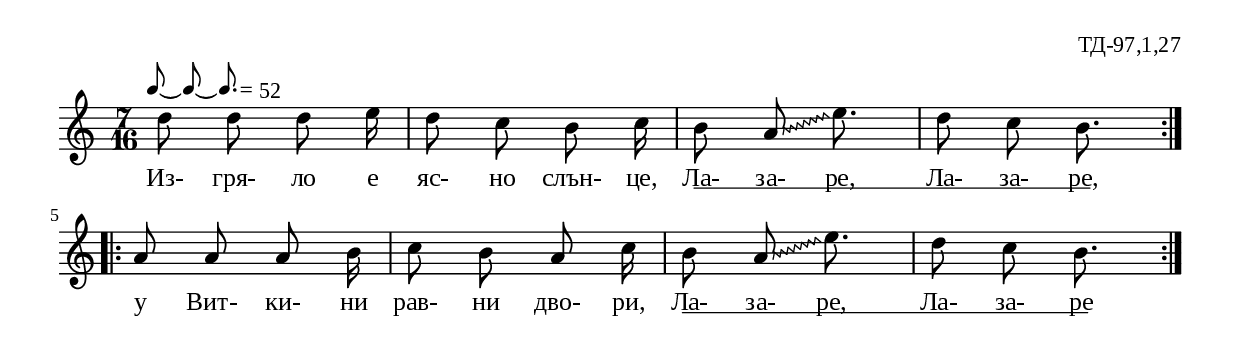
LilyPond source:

%{
laz_097_1_27
%}

\include "td-preamble.ly"
\include "Rhythm_marks.ly"

\score {
\relative c'' {
%% \tempo 4 = 264
\override Score.RehearsalMark #'self-alignment-X = #LEFT
\once \override Score.RehearsalMark #'X-offset = #8
  \rhythmMarkA \rhyMarkAAAdot #"52"
 \time 7/16
\override Glissando #'style = #'zigzag 
d8 d\noBeam d e16\noBeam | d8 c\noBeam b c16\noBeam | b8 a\noBeam\glissando e'8. |
d8 c\noBeam b8. 
\bar ":|:"
a8 a\noBeam a b16\noBeam | c8 b\noBeam a c16\noBeam | b8 a\noBeam\glissando e'8. |
d8 c\noBeam b8.
 \bar ":|" 
}
\addlyrics { Из- гря- ло е яс- но слън- це, Ла- \startTextSpan за- ре, Ла- за- ре, \stopTextSpan
у Вит- ки- ни рав- ни дво- ри, Ла- \startTextSpan за- ре, Ла- за- ре \stopTextSpan }
%
\layout {
  indent = #0
  line-width = 190\mm
  ragged-right=##f
\context {
      \Lyrics
      \consists "Text_spanner_engraver"
      \override TextSpanner #'direction = #DOWN
      \override TextSpanner #'style = #'line    
      \override TextSpanner #'outside-staff-priority = ##f
      \override TextSpanner #'padding = #0.2 % sets the distance of the line from the lyrics
      \override TextSpanner #'bound-details =
      #`((left . ((Y . 0)
                  (padding . 0)
                  (attach-dir . ,LEFT)))
         (left-broken . ((end-on-note . #t)))
         (right . ((Y . 0)
                   (padding . 0)
                   (attach-dir . ,RIGHT))))
    }
  
}
%
\midi { 
	\context {
		\Score
		tempoWholesPerMinute = #(ly:make-moment 200 16)
		}
	}
}
%
\header{
  opus = "ТД-97,1,27"
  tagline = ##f
}


